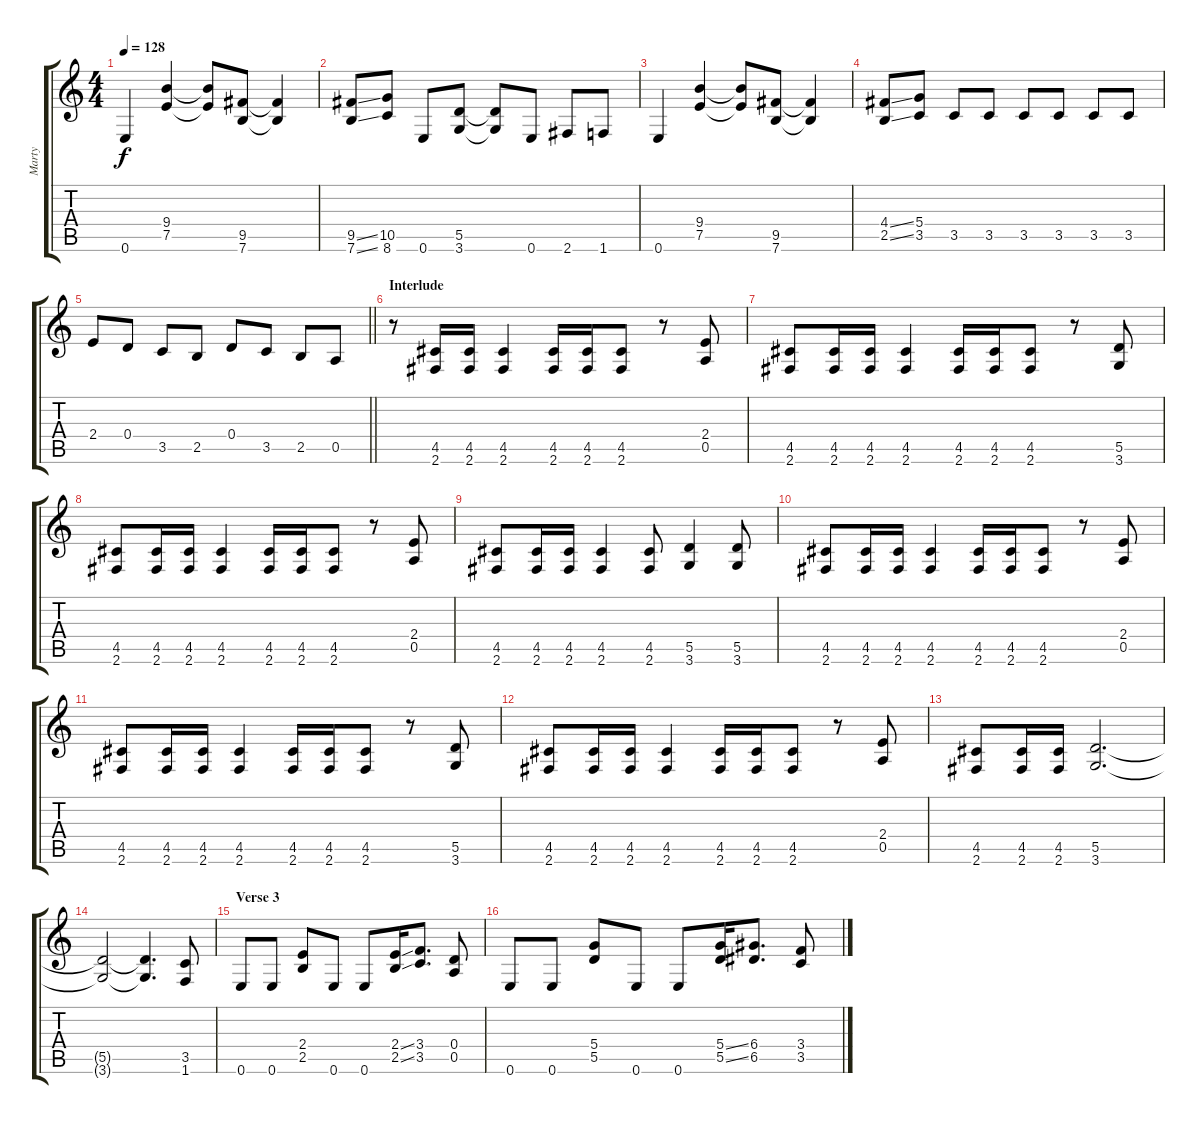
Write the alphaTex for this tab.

\track ("Marty" "Marty") {instrument distortionguitar}
\staff {score tabs}
\tuning (E4 B3 G3 D3 A2 E2) {hide}
\ts (4 4)
\tempo 128
\clef g2
\ks c
0.6.4{dy f} (9.4 7.5).4 (9.4{t} 7.5{t}).8 (9.5 7.6).8 (9.5{t} 7.6{t}).4 |
(9.5{ss} 7.6{ss}).8 (10.5 8.6).8 0.6.8 (5.5 3.6).8 (5.5{t} 3.6{t}).8 0.6.8 2.6.8 1.6.8 |
0.6.4 (9.4 7.5).4 (9.4{t} 7.5{t}).8 (9.5 7.6).8 (9.5{t} 7.6{t}).4 |
(4.4{ss} 2.5{ss}).8 (5.4 3.5).8 3.5.8 3.5.8 3.5.8 3.5.8 3.5.8 3.5.8 |
\barLineRight lightlight
2.4.8 0.4.8 3.5.8 2.5.8 0.4.8 3.5.8 2.5.8 0.5.8 |
\section ("" "Interlude")
r.8 (4.5 2.6).16 (4.5 2.6).16 (4.5 2.6).4 (4.5 2.6).16 (4.5 2.6).16 (4.5 2.6).8 r.8 (2.4 0.5).8 |
(4.5 2.6).8 (4.5 2.6).16 (4.5 2.6).16 (4.5 2.6).4 (4.5 2.6).16 (4.5 2.6).16 (4.5 2.6).8 r.8 (5.5 3.6).8 |
(4.5 2.6).8 (4.5 2.6).16 (4.5 2.6).16 (4.5 2.6).4 (4.5 2.6).16 (4.5 2.6).16 (4.5 2.6).8 r.8 (2.4 0.5).8 |
(4.5 2.6).8 (4.5 2.6).16 (4.5 2.6).16 (4.5 2.6).4 (4.5 2.6).8 (5.5 3.6).4 (5.5 3.6).8 |
(4.5 2.6).8 (4.5 2.6).16 (4.5 2.6).16 (4.5 2.6).4 (4.5 2.6).16 (4.5 2.6).16 (4.5 2.6).8 r.8 (2.4 0.5).8 |
(4.5 2.6).8 (4.5 2.6).16 (4.5 2.6).16 (4.5 2.6).4 (4.5 2.6).16 (4.5 2.6).16 (4.5 2.6).8 r.8 (5.5 3.6).8 |
(4.5 2.6).8 (4.5 2.6).16 (4.5 2.6).16 (4.5 2.6).4 (4.5 2.6).16 (4.5 2.6).16 (4.5 2.6).8 r.8 (2.4 0.5).8 |
(4.5 2.6).8 (4.5 2.6).16 (4.5 2.6).16 (5.5 3.6).2{d} |
(5.5{t} 3.6{t}).2 (5.5{t} 3.6{t}).4{d} (3.5 1.6).8 |
\section ("" "Verse 3")
0.6.8 0.6.8 (2.4 2.5).8 0.6.8 0.6.8 (2.4{ss} 2.5{ss}).16 (3.4 3.5).8{d} (0.4 0.5).8 |
0.6.8 0.6.8 (5.4 5.5).8 0.6.8 0.6.8 (5.4{ss} 5.5{ss}).16 (6.4 6.5).8{d} (3.4 3.5).8
